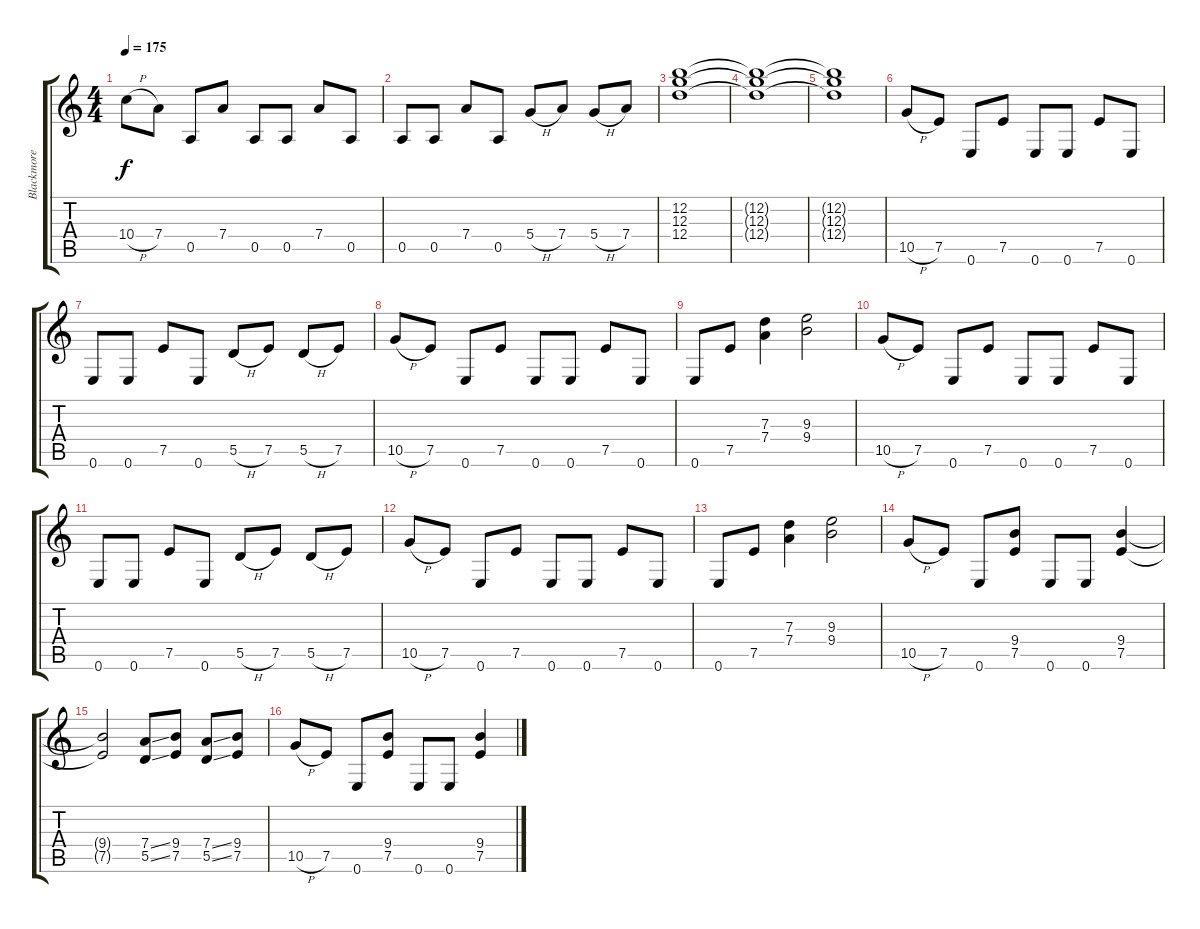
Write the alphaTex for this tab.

\track ("Blackmore" "Blackmore") {instrument distortionguitar}
\staff {score tabs}
\tuning (E4 B3 G3 D3 A2 E2) {hide}
\ts (4 4)
\tempo 175
\clef g2
\ks c
10.4{h}.8{dy f} 7.4.8 0.5.8 7.4.8 0.5.8 0.5.8 7.4.8 0.5.8 |
0.5.8 0.5.8 7.4.8 0.5.8 5.4{h}.8 7.4.8 5.4{h}.8 7.4.8 |
(12.2 12.3 12.4).1 |
(12.2{t} 12.3{t} 12.4{t}).1 |
(12.2{t} 12.3{t} 12.4{t}).1 |
10.5{h}.8 7.5.8 0.6.8 7.5.8 0.6.8 0.6.8 7.5.8 0.6.8 |
0.6.8 0.6.8 7.5.8 0.6.8 5.5{h}.8 7.5.8 5.5{h}.8 7.5.8 |
10.5{h}.8 7.5.8 0.6.8 7.5.8 0.6.8 0.6.8 7.5.8 0.6.8 |
0.6.8 7.5.8 (7.3 7.4).4 (9.3 9.4).2 |
10.5{h}.8 7.5.8 0.6.8 7.5.8 0.6.8 0.6.8 7.5.8 0.6.8 |
0.6.8 0.6.8 7.5.8 0.6.8 5.5{h}.8 7.5.8 5.5{h}.8 7.5.8 |
10.5{h}.8 7.5.8 0.6.8 7.5.8 0.6.8 0.6.8 7.5.8 0.6.8 |
0.6.8 7.5.8 (7.3 7.4).4 (9.3 9.4).2 |
10.5{h}.8 7.5.8 0.6.8 (9.4 7.5).8 0.6.8 0.6.8 (9.4 7.5).4 |
(9.4{t} 7.5{t}).2 (7.4{ss} 5.5{ss}).8 (9.4 7.5).8 (7.4{ss} 5.5{ss}).8 (9.4 7.5).8 |
10.5{h}.8 7.5.8 0.6.8 (9.4 7.5).8 0.6.8 0.6.8 (9.4 7.5).4
